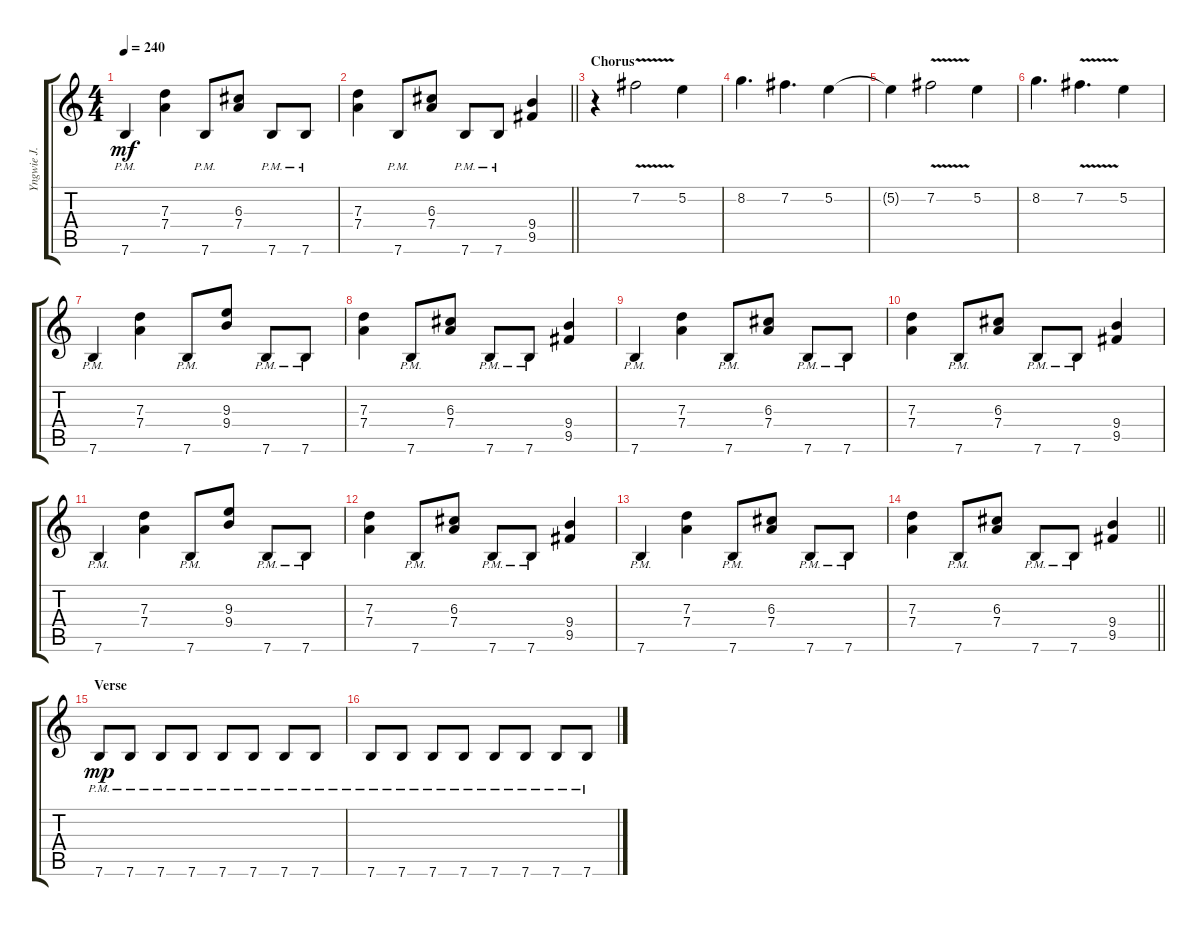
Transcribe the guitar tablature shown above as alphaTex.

\track ("Yngwie J. Malmsteen (Lead Guitar)" "Yngwie J. ") {instrument overdrivenguitar}
\staff {score tabs}
\tuning (E4 B3 G3 D3 A2 E2) {hide}
\ts (4 4)
\tempo 240
\clef g2
\ks c
7.6{pm}.4{dy mf} (7.3 7.4).4 7.6{pm}.8 (6.3 7.4).8 7.6{pm}.8 7.6{pm}.8 |
\barLineRight lightlight
(7.3 7.4).4 7.6{pm}.8 (6.3 7.4).8 7.6{pm}.8 7.6{pm}.8 (9.4 9.5).4 |
\section ("" "Chorus")
r.4 7.2{v}.2 5.2.4 |
8.2.4{d} 7.2.4{d} 5.2.4 |
5.2{t}.4 7.2{v}.2 5.2.4 |
8.2.4{d} 7.2{v}.4{d} 5.2.4 |
7.6{pm}.4 (7.3 7.4).4 7.6{pm}.8 (9.3 9.4).8 7.6{pm}.8 7.6{pm}.8 |
(7.3 7.4).4 7.6{pm}.8 (6.3 7.4).8 7.6{pm}.8 7.6{pm}.8 (9.4 9.5).4 |
7.6{pm}.4 (7.3 7.4).4 7.6{pm}.8 (6.3 7.4).8 7.6{pm}.8 7.6{pm}.8 |
(7.3 7.4).4 7.6{pm}.8 (6.3 7.4).8 7.6{pm}.8 7.6{pm}.8 (9.4 9.5).4 |
7.6{pm}.4 (7.3 7.4).4 7.6{pm}.8 (9.3 9.4).8 7.6{pm}.8 7.6{pm}.8 |
(7.3 7.4).4 7.6{pm}.8 (6.3 7.4).8 7.6{pm}.8 7.6{pm}.8 (9.4 9.5).4 |
7.6{pm}.4 (7.3 7.4).4 7.6{pm}.8 (6.3 7.4).8 7.6{pm}.8 7.6{pm}.8 |
\barLineRight lightlight
(7.3 7.4).4 7.6{pm}.8 (6.3 7.4).8 7.6{pm}.8 7.6{pm}.8 (9.4 9.5).4 |
\section ("" "Verse")
7.6{pm}.8{dy mp} 7.6{pm}.8 7.6{pm}.8 7.6{pm}.8 7.6{pm}.8 7.6{pm}.8 7.6{pm}.8 7.6{pm}.8 |
7.6{pm}.8 7.6{pm}.8 7.6{pm}.8 7.6{pm}.8 7.6{pm}.8 7.6{pm}.8 7.6{pm}.8 7.6{pm}.8
